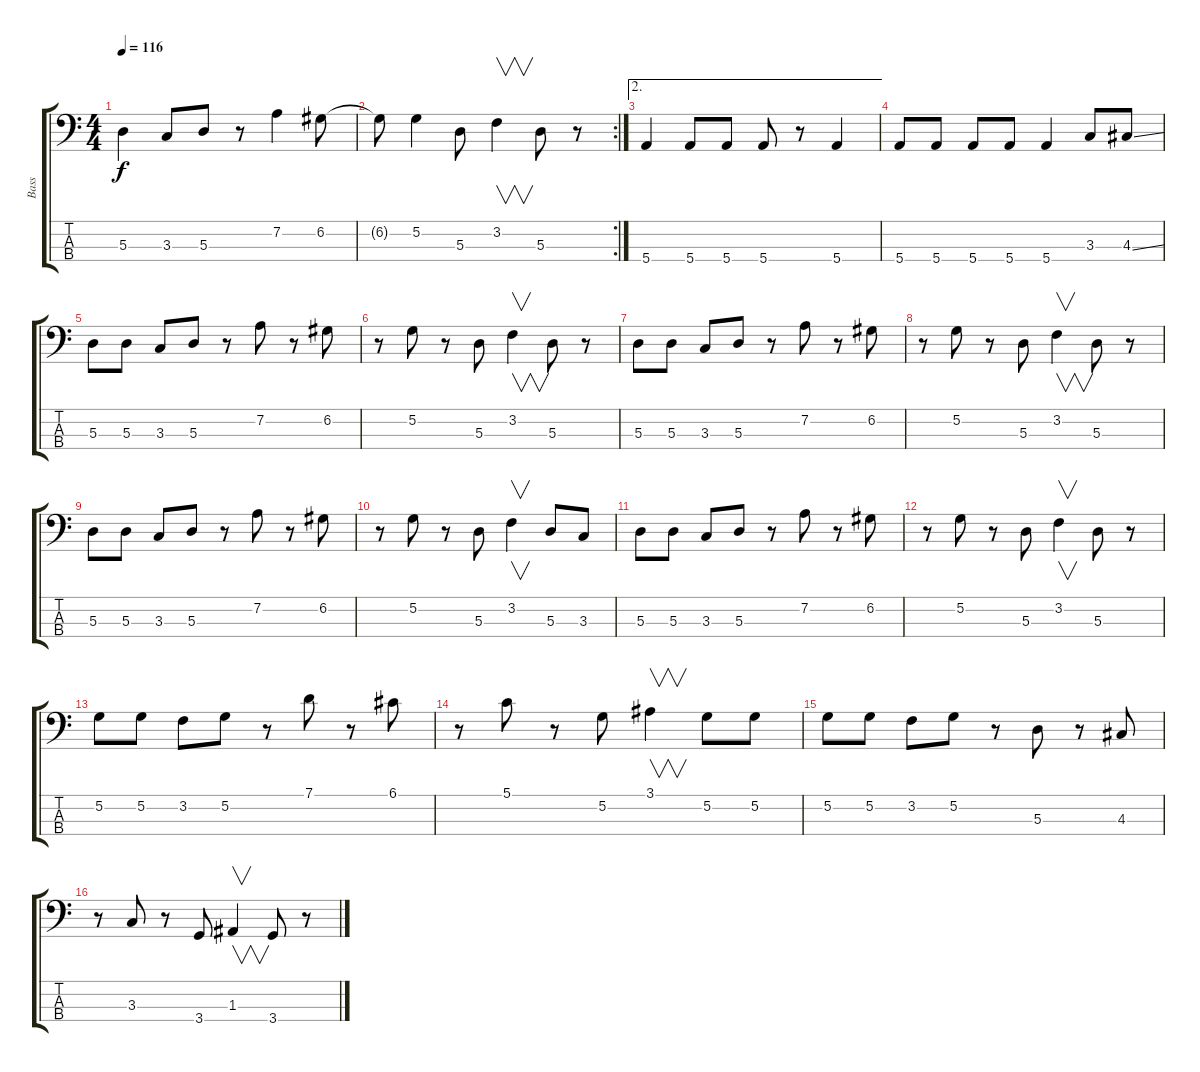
\track ("Bass" "Bass") {instrument electricbassfinger}
\staff {score tabs}
\tuning (G2 D2 A1 E1) {hide}
\ts (4 4)
\tempo 116
\clef f4
\ks c
5.3.4{dy f} 3.3.8 5.3.8 r.8 7.2.4 6.2.8 |
\rc 2
6.2{t}.8 5.2.4 5.3.8 3.2.4{v} 5.3.8 r.8 |
\ae 2
5.4.4 5.4.8 5.4.8 5.4.8 r.8 5.4.4 |
5.4.8 5.4.8 5.4.8 5.4.8 5.4.4 3.3.8 4.3{ss}.8 |
5.3.8 5.3.8 3.3.8 5.3.8 r.8 7.2.8 r.8 6.2.8 |
r.8 5.2.8 r.8 5.3.8 3.2.4{v} 5.3.8 r.8 |
5.3.8 5.3.8 3.3.8 5.3.8 r.8 7.2.8 r.8 6.2.8 |
r.8 5.2.8 r.8 5.3.8 3.2.4{v} 5.3.8 r.8 |
5.3.8 5.3.8 3.3.8 5.3.8 r.8 7.2.8 r.8 6.2.8 |
r.8 5.2.8 r.8 5.3.8 3.2.4{v} 5.3.8 3.3.8 |
5.3.8 5.3.8 3.3.8 5.3.8 r.8 7.2.8 r.8 6.2.8 |
r.8 5.2.8 r.8 5.3.8 3.2.4{v} 5.3.8 r.8 |
5.2.8 5.2.8 3.2.8 5.2.8 r.8 7.1.8 r.8 6.1.8 |
r.8 5.1.8 r.8 5.2.8 3.1.4{v} 5.2.8 5.2.8 |
5.2.8 5.2.8 3.2.8 5.2.8 r.8 5.3.8 r.8 4.3.8 |
r.8 3.3.8 r.8 3.4.8 1.3.4{v} 3.4.8 r.8
